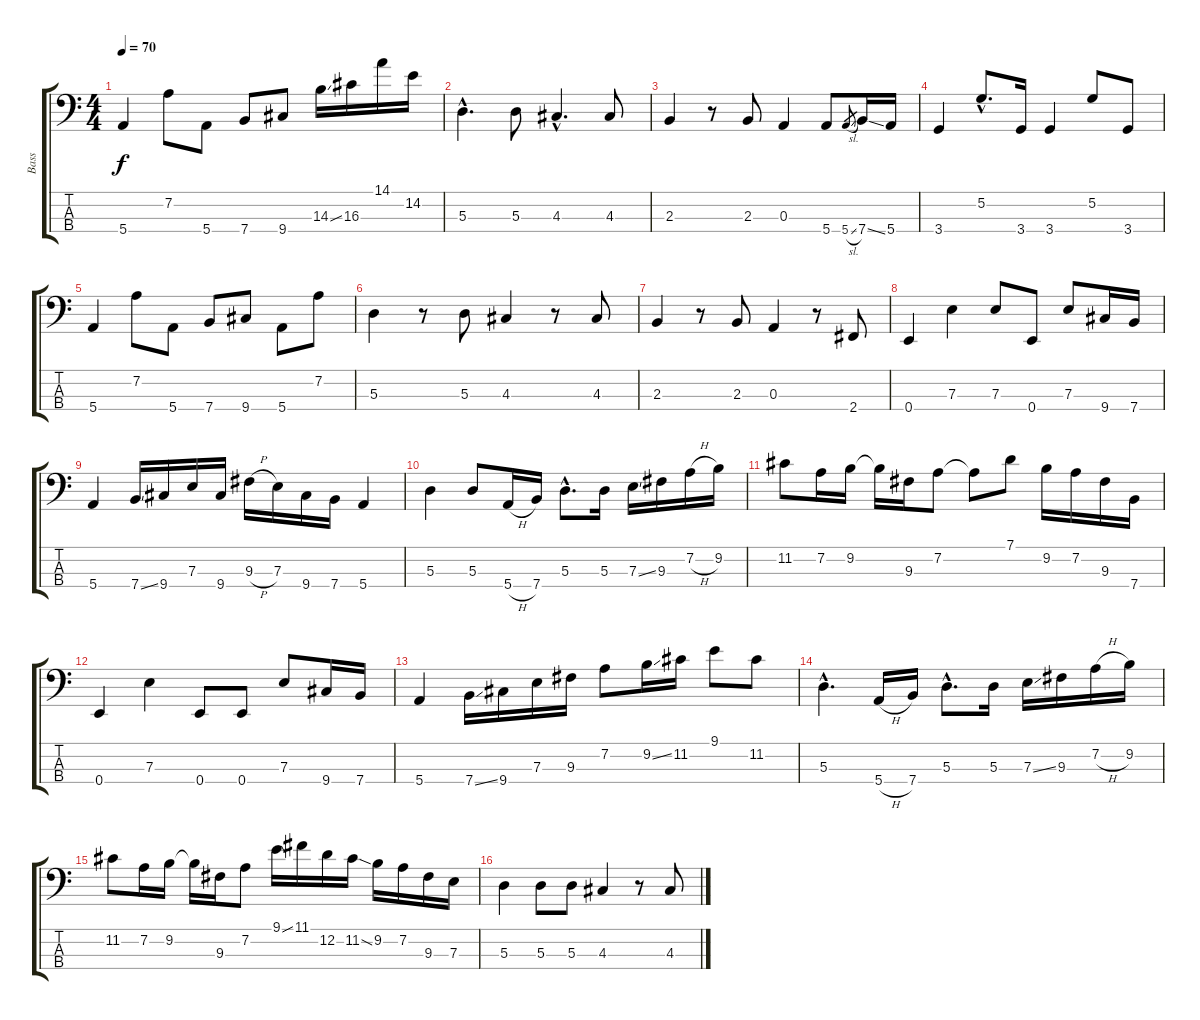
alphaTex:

\track ("Bass" "Bass") {instrument slapbass1}
\staff {score tabs}
\tuning (G2 D2 A1 E1) {hide}
\ts (4 4)
\tempo 70
\clef f4
\ks c
5.4.4{dy f} 7.2.8 5.4.8 7.4.8 9.4.8 14.3{ss}.16 16.3.16 14.1.16 14.2.16 |
5.3{hac}.4{d} 5.3.8 4.3{hac}.4{d} 4.3.8 |
2.3.4 r.8 2.3.8 0.3.4 5.4.8 5.4{sl}.8{gr} 7.4{ss}.16 5.4.16 |
3.4.4 5.2{hac}.8{d} 3.4.16 3.4.4 5.2.8 3.4.8 |
5.4.4 7.2.8 5.4.8 7.4.8 9.4.8 5.4.8 7.2.8 |
5.3.4 r.8 5.3.8 4.3.4 r.8 4.3.8 |
2.3.4 r.8 2.3.8 0.3.4 r.8 2.4.8 |
0.4.4 7.3.4 7.3.8 0.4.8 7.3.8 9.4.16 7.4.16 |
5.4.4 7.4{ss}.16 9.4.16 7.3.16 9.4.16 9.3{h}.16 7.3.16 9.4.16 7.4.16 5.4.4 |
5.3.4 5.3.8 5.4{h}.16 7.4.16 5.3{hac}.8{d} 5.3.16 7.3{ss}.16 9.3.16 7.2{h}.16 9.2.16 |
11.2.8 7.2.16 9.2.16 9.2{t}.16 9.3.16 7.2.8 7.2{t}.8 7.1.8 9.2.16 7.2.16 9.3.16 7.4.16 |
0.4.4 7.3.4 0.4.8 0.4.8 7.3.8 9.4.16 7.4.16 |
5.4.4 7.4{ss}.16 9.4.16 7.3.16 9.3.16 7.2.8 9.2{ss}.16 11.2.16 9.1.8 11.2.8 |
5.3{hac}.4{d} 5.4{h}.16 7.4.16 5.3{hac}.8{d} 5.3.16 7.3{ss}.16 9.3.16 7.2{h}.16 9.2.16 |
11.2.8 7.2.16 9.2.16 9.2{t}.16 9.3.16 7.2.8 9.1{ss}.16 11.1.16 12.2.16 11.2{ss}.16 9.2.16 7.2.16 9.3.16 7.3.16 |
5.3.4 5.3.8 5.3.8 4.3.4 r.8 4.3.8
